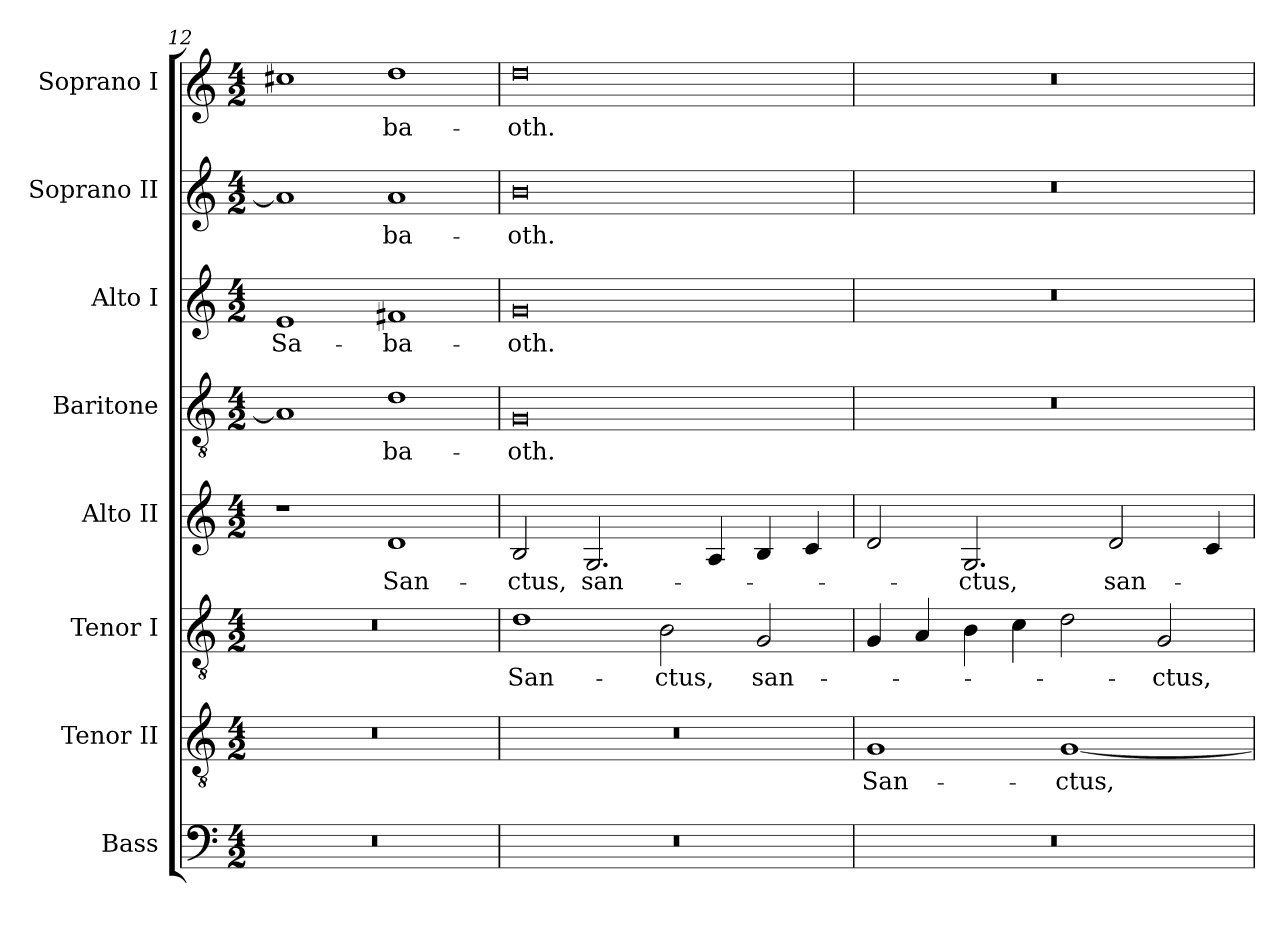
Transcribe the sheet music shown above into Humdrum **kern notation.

**kern	**kern	**text	**kern	**text	**kern	**text	**kern	**text	**kern	**text	**kern	**text	**kern	**text
*part8	*part7	*part7	*part6	*part6	*part5	*part5	*part4	*part4	*part3	*part3	*part2	*part2	*part1	*part1
*staff8	*staff7	*staff7	*staff6	*staff6	*staff5	*staff5	*staff4	*staff4	*staff3	*staff3	*staff2	*staff2	*staff1	*staff1
*I"Bass	*I"Tenor II	*	*I"Tenor I	*	*I"Alto II	*	*I"Baritone	*	*I"Alto I	*	*I"Soprano II	*	*I"Soprano I	*
*clefF4	*clefGv2	*	*clefGv2	*	*clefG2	*	*clefGv2	*	*clefG2	*	*clefG2	*	*clefG2	*
*ITrd7c12	*ITrd7c12	*	*ITrd7c12	*	*	*	*ITrd7c12	*	*	*	*	*	*	*
*k[]	*k[]	*	*k[]	*	*k[]	*	*k[]	*	*k[]	*	*k[]	*	*k[]	*
*C:	*C:	*	*C:	*	*C:	*	*C:	*	*C:	*	*C:	*	*C:	*
*M4/2	*M4/2	*	*M4/2	*	*M4/2	*	*M4/2	*	*M4/2	*	*M4/2	*	*M4/2	*
=12	=12	=12	=12	=12	=12	=12	=12	=12	=12	=12	=12	=12	=12	=12
!LO:N:vis=1	!LO:N:vis=1	!	!LO:N:vis=1	!	!	!	!	!	!	!	!	!	!	!
!	!	!	!	!	!	!	!	!	!	!LO:LY:b:color=#000000	!	!	!	!
0r	0r	.	0r	.	1r	.	1AAi]	.	1ei	Sa-	1ai]	.	1cc#Xi	.
!	!	!	!	!	!	!LO:LY:b:color=#000000	!	!	!	!	!	!	!	!
!	!	!	!	!	!	!	!	!LO:LY:b:color=#000000	!	!	!	!	!	!
!	!	!	!	!	!	!	!	!	!	!LO:LY:b:color=#000000	!	!	!	!
!	!	!	!	!	!	!	!	!	!	!	!	!LO:LY:b:color=#000000	!	!
!	!	!	!	!	!	!	!	!	!	!	!	!	!	!LO:LY:b:color=#000000
.	.	.	.	.	1di	San-	1Di	-ba-	1f#Xi	-ba-	1ai	-ba-	1ddi	-ba-
!!LO:LB:g=z
=13	=13	=13	=13	=13	=13	=13	=13	=13	=13	=13	=13	=13	=13	=13
!LO:N:vis=1	!LO:N:vis=1	!	!	!	!	!	!	!	!	!	!	!	!	!
!	!	!	!	!LO:LY:b:color=#000000	!	!	!	!	!	!	!	!	!	!
!	!	!	!	!	!	!LO:LY:b:color=#000000	!	!	!	!	!	!	!	!
!	!	!	!	!	!	!	!	!LO:LY:b:color=#000000	!	!	!	!	!	!
!	!	!	!	!	!	!	!	!	!	!LO:LY:b:color=#000000	!	!	!	!
!	!	!	!	!	!	!	!	!	!	!	!	!LO:LY:b:color=#000000	!	!
!	!	!	!	!	!	!	!	!	!	!	!	!	!	!LO:LY:b:color=#000000
0r	0r	.	1Di	San-	2Bi/	-ctus,	0GGi	-oth.	0gi	-oth.	0bi	-oth.	0ddi	-oth.
!	!	!	!	!	!	!LO:LY:b:color=#000000	!	!	!	!	!	!	!	!
.	.	.	.	.	2.Gi/	san-	.	.	.	.	.	.	.	.
!	!	!	!	!LO:LY:b:color=#000000	!	!	!	!	!	!	!	!	!	!
.	.	.	2BBi\	-ctus,	.	.	.	.	.	.	.	.	.	.
.	.	.	.	.	4Ai/	.	.	.	.	.	.	.	.	.
!	!	!	!	!LO:LY:b:color=#000000	!	!	!	!	!	!	!	!	!	!
.	.	.	2GGi/	san-	4Bi/	.	.	.	.	.	.	.	.	.
.	.	.	.	.	4ci/	.	.	.	.	.	.	.	.	.
=14	=14	=14	=14	=14	=14	=14	=14	=14	=14	=14	=14	=14	=14	=14
!LO:N:vis=1	!	!	!	!	!	!	!	!	!	!	!	!	!	!
!	!	!LO:LY:b:color=#000000	!	!	!	!	!LO:N:vis=1	!	!LO:N:vis=1	!	!LO:N:vis=1	!	!LO:N:vis=1	!
0r	1GGi	San-	4GGi/	.	2di/	.	0r	.	0r	.	0r	.	0r	.
.	.	.	4AAi/	.	.	.	.	.	.	.	.	.	.	.
!	!	!	!	!	!	!LO:LY:b:color=#000000	!	!	!	!	!	!	!	!
.	.	.	4BBi\	.	2.Gi/	-ctus,	.	.	.	.	.	.	.	.
.	.	.	4Ci\	.	.	.	.	.	.	.	.	.	.	.
!	!	!LO:LY:b:color=#000000	!	!	!	!	!	!	!	!	!	!	!	!
.	[<1GGi	-ctus,	2Di\	.	.	.	.	.	.	.	.	.	.	.
!	!	!	!	!	!	!LO:LY:b:color=#000000	!	!	!	!	!	!	!	!
.	.	.	.	.	2di/	san-	.	.	.	.	.	.	.	.
!	!	!	!	!LO:LY:b:color=#000000	!	!	!	!	!	!	!	!	!	!
.	.	.	2GGi/	-ctus,	.	.	.	.	.	.	.	.	.	.
.	.	.	.	.	4ci/	.	.	.	.	.	.	.	.	.
=	=	=	=	=	=	=	=	=	=	=	=	=	=	=
*-	*-	*-	*-	*-	*-	*-	*-	*-	*-	*-	*-	*-	*-	*-
